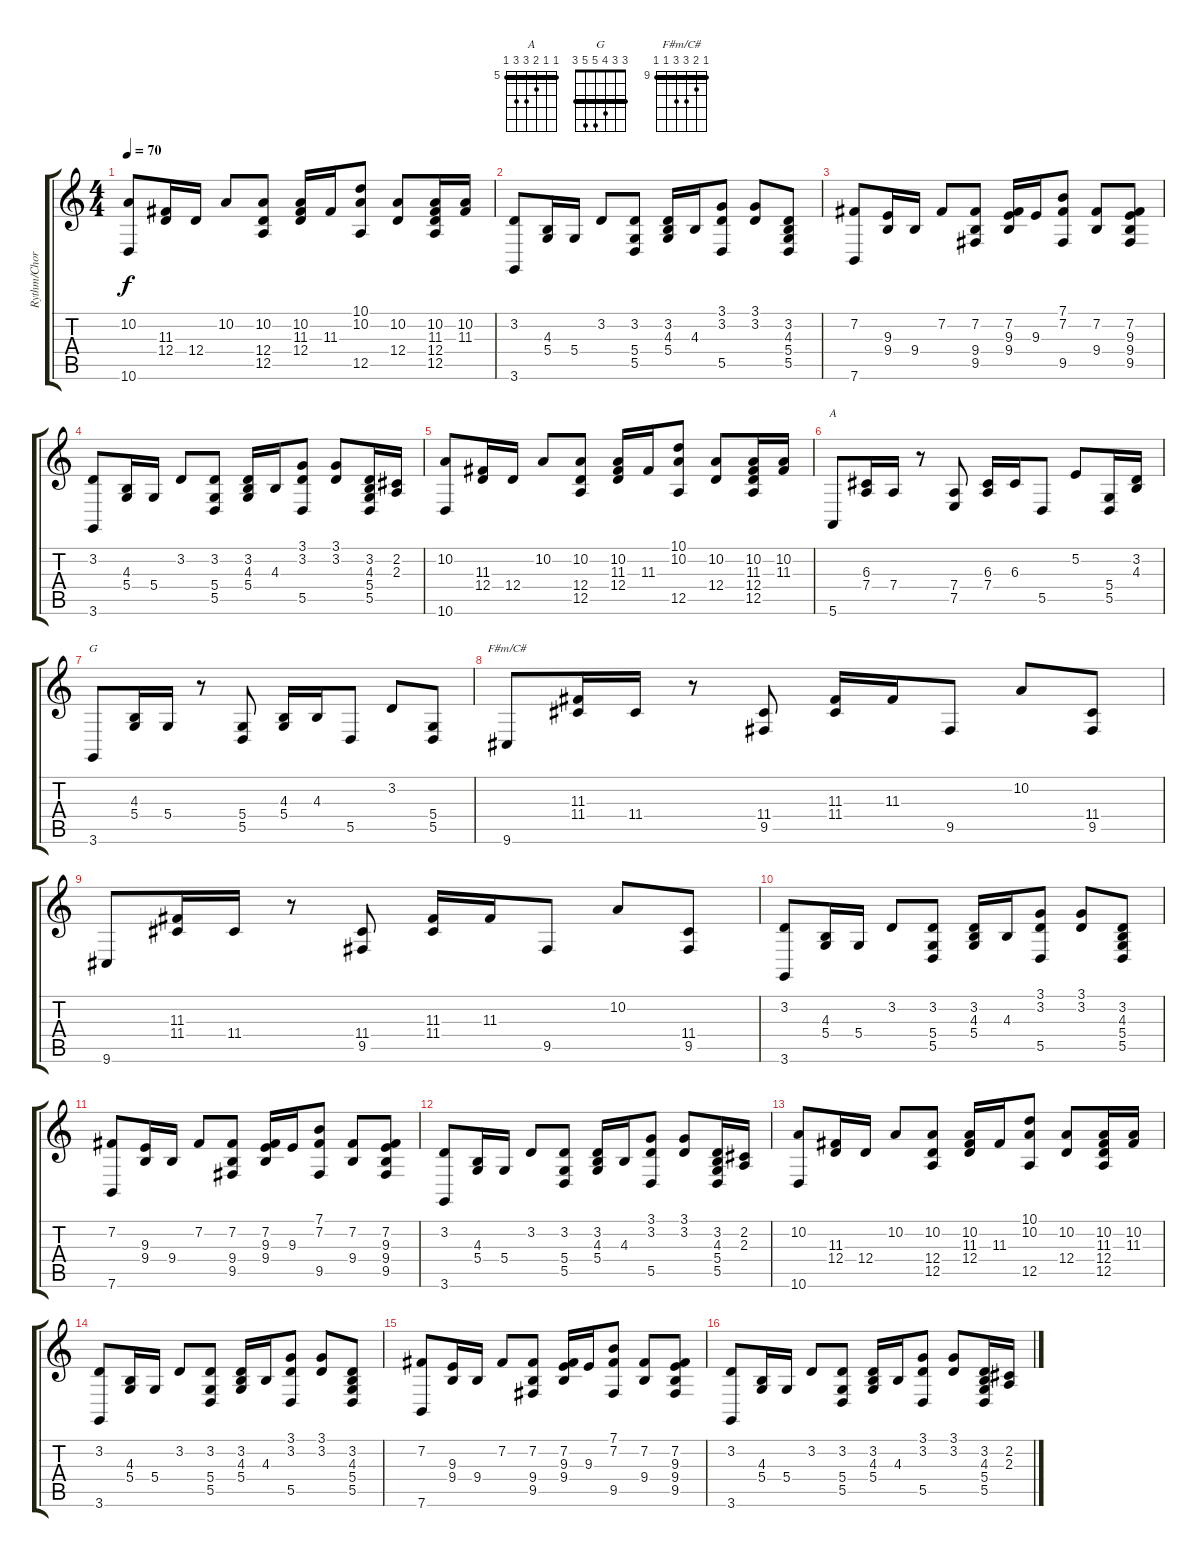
\track ("Rythm/Chords" "Rythm/Chor") {instrument synthstrings2}
\staff {score tabs}
\tuning (E4 B3 G3 D3 A2 E2) {hide}
\chord ("A" 5 5 6 7 7 5) {firstfret 5 barre 5}
\chord ("G" 3 3 4 5 5 3) {barre 3}
\chord ("F#m/C#" 9 10 11 11 9 9) {firstfret 9 barre 9}
\ts (4 4)
\tempo 70
\clef g2
\ks c
(10.2 10.6).8{dy f} (11.3 12.4).16 12.4.16 10.2.8 (10.2 12.4 12.5).8 (10.2 11.3 12.4).16 11.3.16 (10.1 10.2 12.5).8 (10.2 12.4).8 (10.2 11.3 12.4 12.5).16 (10.2 11.3).16 |
(3.2 3.6).8 (4.3 5.4).16 5.4.16 3.2.8 (3.2 5.4 5.5).8 (3.2 4.3 5.4).16 4.3.16 (3.1 3.2 5.5).8 (3.1 3.2).8 (3.2 4.3 5.4 5.5).8 |
(7.2 7.6).8 (9.3 9.4).16 9.4.16 7.2.8 (7.2 9.4 9.5).8 (7.2 9.3 9.4).16 9.3.16 (7.1 7.2 9.5).8 (7.2 9.4).8 (7.2 9.3 9.4 9.5).8 |
(3.2 3.6).8 (4.3 5.4).16 5.4.16 3.2.8 (3.2 5.4 5.5).8 (3.2 4.3 5.4).16 4.3.16 (3.1 3.2 5.5).8 (3.1 3.2).8 (3.2 4.3 5.4 5.5).16 (2.2 2.3).16 |
(10.2 10.6).8 (11.3 12.4).16 12.4.16 10.2.8 (10.2 12.4 12.5).8 (10.2 11.3 12.4).16 11.3.16 (10.1 10.2 12.5).8 (10.2 12.4).8 (10.2 11.3 12.4 12.5).16 (10.2 11.3).16 |
5.6.8{ch "A"} (6.3 7.4).16 7.4.16 r.8 (7.4 7.5).8 (6.3 7.4).16 6.3.16 5.5.8 5.2.8 (5.4 5.5).16 (3.2 4.3).16 |
3.6.8{ch "G"} (4.3 5.4).16 5.4.16 r.8 (5.4 5.5).8 (4.3 5.4).16 4.3.16 5.5.8 3.2.8 (5.4 5.5).8 |
9.6.8{ch "F#m/C#"} (11.3 11.4).16 11.4.16 r.8 (11.4 9.5).8 (11.3 11.4).16 11.3.16 9.5.8 10.2.8 (11.4 9.5).8 |
9.6.8 (11.3 11.4).16 11.4.16 r.8 (11.4 9.5).8 (11.3 11.4).16 11.3.16 9.5.8 10.2.8 (11.4 9.5).8 |
(3.2 3.6).8 (4.3 5.4).16 5.4.16 3.2.8 (3.2 5.4 5.5).8 (3.2 4.3 5.4).16 4.3.16 (3.1 3.2 5.5).8 (3.1 3.2).8 (3.2 4.3 5.4 5.5).8 |
(7.2 7.6).8 (9.3 9.4).16 9.4.16 7.2.8 (7.2 9.4 9.5).8 (7.2 9.3 9.4).16 9.3.16 (7.1 7.2 9.5).8 (7.2 9.4).8 (7.2 9.3 9.4 9.5).8 |
(3.2 3.6).8 (4.3 5.4).16 5.4.16 3.2.8 (3.2 5.4 5.5).8 (3.2 4.3 5.4).16 4.3.16 (3.1 3.2 5.5).8 (3.1 3.2).8 (3.2 4.3 5.4 5.5).16 (2.2 2.3).16 |
(10.2 10.6).8 (11.3 12.4).16 12.4.16 10.2.8 (10.2 12.4 12.5).8 (10.2 11.3 12.4).16 11.3.16 (10.1 10.2 12.5).8 (10.2 12.4).8 (10.2 11.3 12.4 12.5).16 (10.2 11.3).16 |
(3.2 3.6).8 (4.3 5.4).16 5.4.16 3.2.8 (3.2 5.4 5.5).8 (3.2 4.3 5.4).16 4.3.16 (3.1 3.2 5.5).8 (3.1 3.2).8 (3.2 4.3 5.4 5.5).8 |
(7.2 7.6).8 (9.3 9.4).16 9.4.16 7.2.8 (7.2 9.4 9.5).8 (7.2 9.3 9.4).16 9.3.16 (7.1 7.2 9.5).8 (7.2 9.4).8 (7.2 9.3 9.4 9.5).8 |
(3.2 3.6).8 (4.3 5.4).16 5.4.16 3.2.8 (3.2 5.4 5.5).8 (3.2 4.3 5.4).16 4.3.16 (3.1 3.2 5.5).8 (3.1 3.2).8 (3.2 4.3 5.4 5.5).16 (2.2 2.3).16
